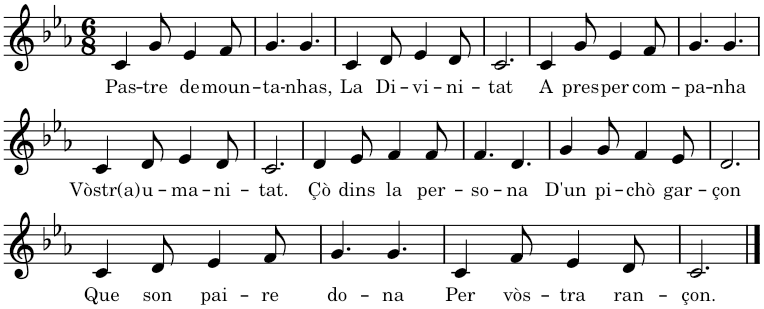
**kern	**text
*part1	*part1
*staff1	*staff1
*I"1	*
*clefG2	*
*k[b-e-a-]	*
*M6/8	*
=1	=1
!	!LO:LY:b
4c/	Pas-
!	!LO:LY:b
8g/	-tre
!	!LO:LY:b
4e-/	de
!	!LO:LY:b
8f/	moun-
=2	=2
!	!LO:LY:b
4.g/	-ta-
!	!LO:LY:b
4.g/	-nhas,
=3	=3
!	!LO:LY:b
4c/	La
!	!LO:LY:b
8d/	Di-
!	!LO:LY:b
4e-/	-vi-
!	!LO:LY:b
8d/	-ni-
=4	=4
!	!LO:LY:b
2.c/	-tat
=5	=5
!	!LO:LY:b
4c/	A
!	!LO:LY:b
8g/	pres
!	!LO:LY:b
4e-/	per
!	!LO:LY:b
8f/	com-
=6	=6
!	!LO:LY:b
4.g/	-pa-
!	!LO:LY:b
4.g/	-nha
!!LO:LB:g=z
=7	=7
!	!LO:LY:b
4c/	Vòstr(a)
!	!LO:LY:b
8d/	u-
!	!LO:LY:b
4e-/	-ma-
!	!LO:LY:b
8d/	-ni-
=8	=8
!	!LO:LY:b
2.c/	-tat.
=9	=9
!	!LO:LY:b
4d/	Çò
!	!LO:LY:b
8e-/	dins
!	!LO:LY:b
4f/	la
!	!LO:LY:b
8f/	per-
=10	=10
!	!LO:LY:b
4.f/	-so-
!	!LO:LY:b
4.d/	-na
=11	=11
!	!LO:LY:b
4g/	D'un
!	!LO:LY:b
8g/	pi-
!	!LO:LY:b
4f/	-chò
!	!LO:LY:b
8e-/	gar-
=12	=12
!	!LO:LY:b
2.d/	-çon
!!LO:LB:g=z
=13	=13
!	!LO:LY:b
4c/	Que
!	!LO:LY:b
8d/	son
!	!LO:LY:b
4e-/	pai-
!	!LO:LY:b
8f/	-re
=14	=14
!	!LO:LY:b
4.g/	do-
!	!LO:LY:b
4.g/	-na
=15	=15
!	!LO:LY:b
4c/	Per
!	!LO:LY:b
8f/	vòs-
!	!LO:LY:b
4e-/	-tra
!	!LO:LY:b
8d/	ran-
=16	=16
!	!LO:LY:b
2.c/	-çon.
==	==
*-	*-
